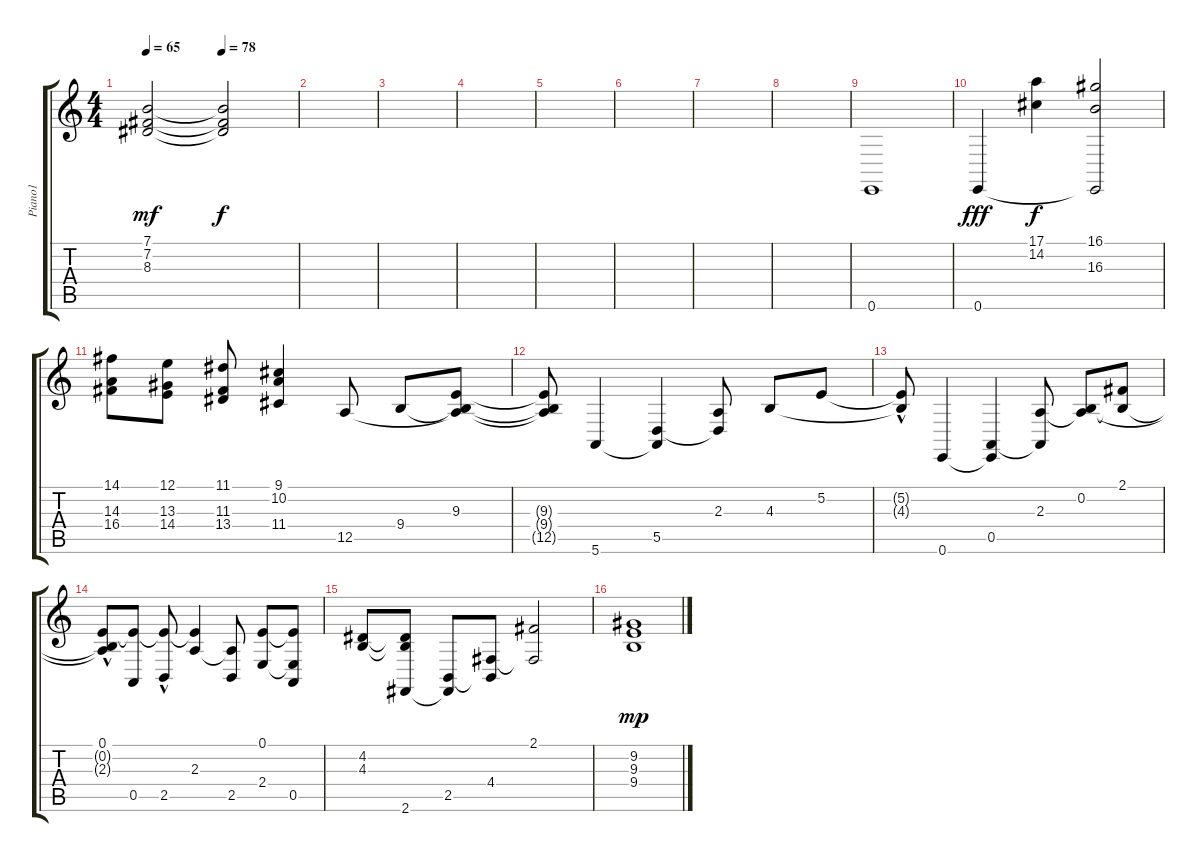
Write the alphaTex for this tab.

\track ("Piano1" "Piano1") {instrument brightacousticpiano}
\staff {score tabs}
\tuning (E4 B3 G3 D3 A2 E2) {hide}
\ts (4 4)
\tempo 65
\tempo (78 0.5)
\clef g2
\ks c
(7.1 7.2 8.3).2{dy mf} (7.1{t} 7.2{t} 8.3{t}).2{dy f} |
|
|
|
|
|
|
|
0.6.1 |
0.6.4{dy fff} (17.1 14.2).4{dy f} (16.1 16.3 0.6{t}).2 |
(14.1 14.3 16.4).8 (12.1 13.3 14.4).8 (11.1 11.3 13.4).8 (9.1 10.2 11.4).4 12.5.8 9.4.8 (9.3 9.4{t} 12.5{t}).8 |
(9.3{t} 9.4{t} 12.5{t}).8 5.6.4 (5.5 5.6{t}).4 (2.3 5.5{t}).8 4.3.8 5.2.8 |
(5.2{hac t} 4.3{t}).8 0.6.4 (0.5 0.6{t}).4 (2.3 0.5{t}).8 (0.2 2.3{t}).8 (2.1 0.2{t}).8 |
(0.1{hac} 0.2{t} 2.3{t}).8 (0.1{t} 0.5).8 (0.1{t} 2.5{hac}).8 (0.1{t} 2.3).4 (2.3{t} 2.5).8 (0.1 2.4).8 (0.1{t} 2.4{t} 0.5).8 |
(4.2 4.3).8 (4.2{t} 4.3{t} 2.6).8 (2.5 2.6{t}).8 (4.4 2.5{t}).8 (2.1 4.4{t}).2 |
(9.2 9.3 9.4).1{dy mp}
